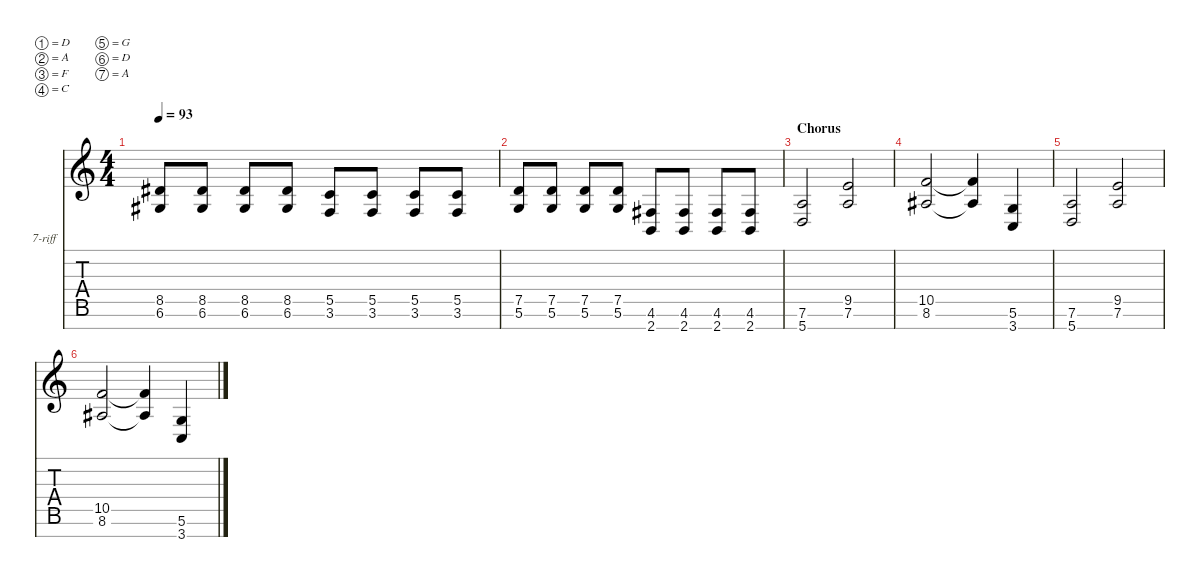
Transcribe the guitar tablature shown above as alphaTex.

\defaultSystemsLayout 4
\hideDynamics
\bracketExtendMode nobrackets
\firstSystemTrackNameOrientation horizontal
\otherSystemsTrackNameOrientation horizontal
\track ("7-riff" "7-riff") {instrument distortionguitar}
\staff {score tabs}
\tuning (D4 A3 F3 C3 G2 D2 A1)
\ts (4 4)
\scale
0.948516
\tempo 93
\accidentals auto
\clef g2
\ottava regular
\simile none
\ks c
(8.5{acc #} 6.6{acc #}).8{dy f beam Up} (8.5{acc #} 6.6{acc #}).8{beam Up} (8.5{acc #} 6.6{acc #}).8{beam Up} (8.5{acc #} 6.6{acc #}).8{beam Up} (3.6 5.5).8{beam Up} (3.6 5.5).8{beam Up} (3.6 5.5).8{beam Up} (3.6 5.5).8{beam Up} |
\scale
1.09919 (5.6 7.5).8{beam Up} (5.6 7.5).8{beam Up} (5.6 7.5).8{beam Up} (5.6 7.5).8{beam Up} (2.7 4.6{acc #}).8{beam Up} (2.7 4.6{acc #}).8{beam Up} (2.7 4.6{acc #}).8{beam Up} (2.7 4.6{acc #}).8{beam Up} |
\section ("" "Chorus")
\scale
0.977463 (5.7 7.6).2{beam Up} (7.6 9.5).2{beam Up} |
\scale
0.945884 (8.6{acc #} 10.5).2{beam Up} (8.6{t acc #} 10.5{t}).4{beam Up} (3.7 5.6).4{beam Up} |
\scale
0.977463 (5.7 7.6).2{beam Up} (7.6 9.5).2{beam Up} |
\scale
1.06761 (8.6{acc #} 10.5).2{beam Up} (8.6{t acc #} 10.5{t}).4{beam Up} (3.7 5.6).4{beam Up} |
\scale
0.977463 |
\scale
0.977463
